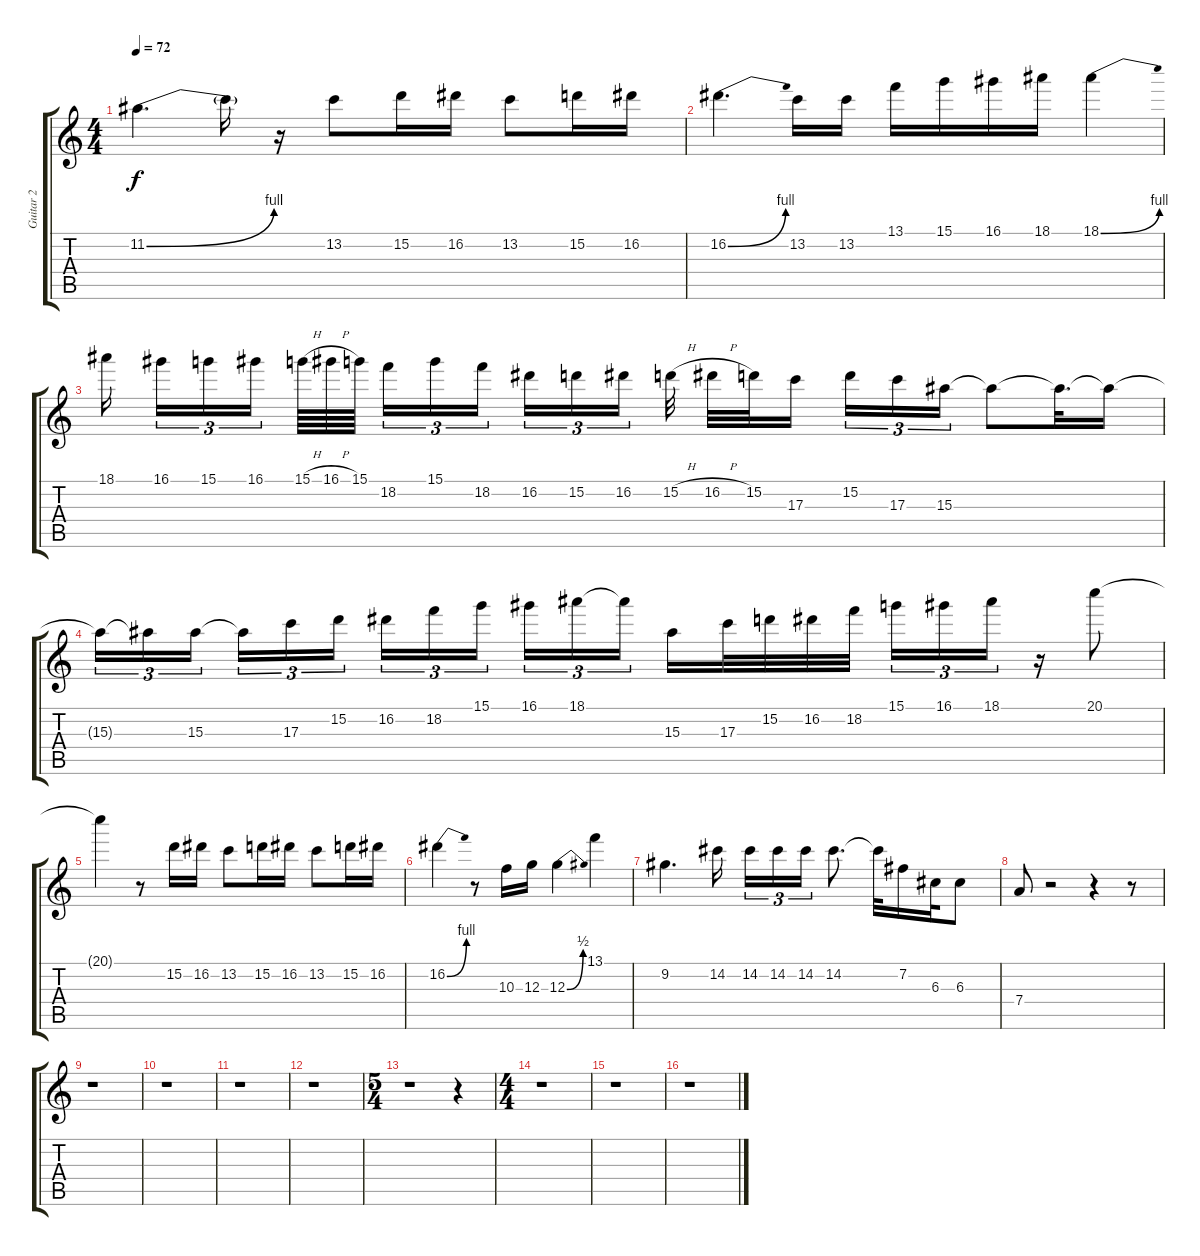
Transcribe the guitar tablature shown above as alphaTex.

\track ("Guitar 2" "Guitar 2") {instrument distortionguitar}
\staff {score tabs}
\tuning (E4 B3 G3 D3 A2 E2) {hide}
\ts (4 4)
\tempo 72
\clef g2
\ks c
11.2{be (bend 0 0 60 4)}.4{d dy f} 11.2{t}.16 r.16 13.2.8 15.2.16 16.2.16 13.2.8 15.2.16 16.2.16 |
16.2{be (bend 0 0 60 4)}.4{d} 13.2.16 13.2.16 13.1.16 15.1.16 16.1.16 18.1.16 18.1{be (bend 0 0 60 4)}.4 |
18.1.16{beam splitsecondary} 16.1.16{tu (3 2)} 15.1.16{tu (3 2)} 16.1.16{tu (3 2) beam splitsecondary} 15.1{h}.64 16.1{h}.64 15.1.64{beam splitsecondary} 18.2.16{tu (3 2)} 15.1.16{tu (3 2)} 18.2.16{tu (3 2) beam splitsecondary} 16.2.16{tu (3 2)} 15.2.16{tu (3 2)} 16.2.16{tu (3 2) beam splitsecondary} 15.2{h}.32 16.2{h}.32 15.2.32 17.3.16{beam splitsecondary} 15.2.16{tu (3 2)} 17.3.16{tu (3 2)} 15.3.16{tu (3 2)} 15.3{t}.8 15.3{t}.32{d} 15.3{t}.16 |
15.3{t}.16{tu (3 2)} 15.3{t}.16{tu (3 2)} 15.3.16{tu (3 2) beam splitsecondary} 15.3{t}.16{tu (3 2)} 17.3.16{tu (3 2)} 15.2.16{tu (3 2)} 16.2.16{tu (3 2)} 18.2.16{tu (3 2)} 15.1.16{tu (3 2) beam splitsecondary} 16.1.16{tu (3 2)} 18.1.16{tu (3 2)} 18.1{t}.16{tu (3 2)} 15.3.16 17.3.32 15.2.32 16.2.32 18.2.32{beam splitsecondary} 15.1.16{tu (3 2)} 16.1.16{tu (3 2)} 18.1.16{tu (3 2)} r.16 20.1.8 |
20.1{t}.4 r.8 15.2.16 16.2.16 13.2.8 15.2.16 16.2.16 13.2.8 15.2.16 16.2.16 |
16.2{be (bend 0 0 60 4)}.4 r.8 10.3.16 12.3.16 12.3{be (bend 0 0 60 2)}.4 13.1.4 |
9.2.4{d} 14.2.16{beam splitsecondary} 14.2.16{tu (3 2)} 14.2.16{tu (3 2)} 14.2.16{tu (3 2)} 14.2.8{d} 14.2{t}.32 7.2.16 6.3.32 6.3.8 |
7.4.8 r.2 r.4 r.8 |
r.1 |
r.1 |
r.1 |
r.1 |
\ts (5 4)
r.1 r.4 |
\ts (4 4)
r.1 |
r.1 |
r.1
